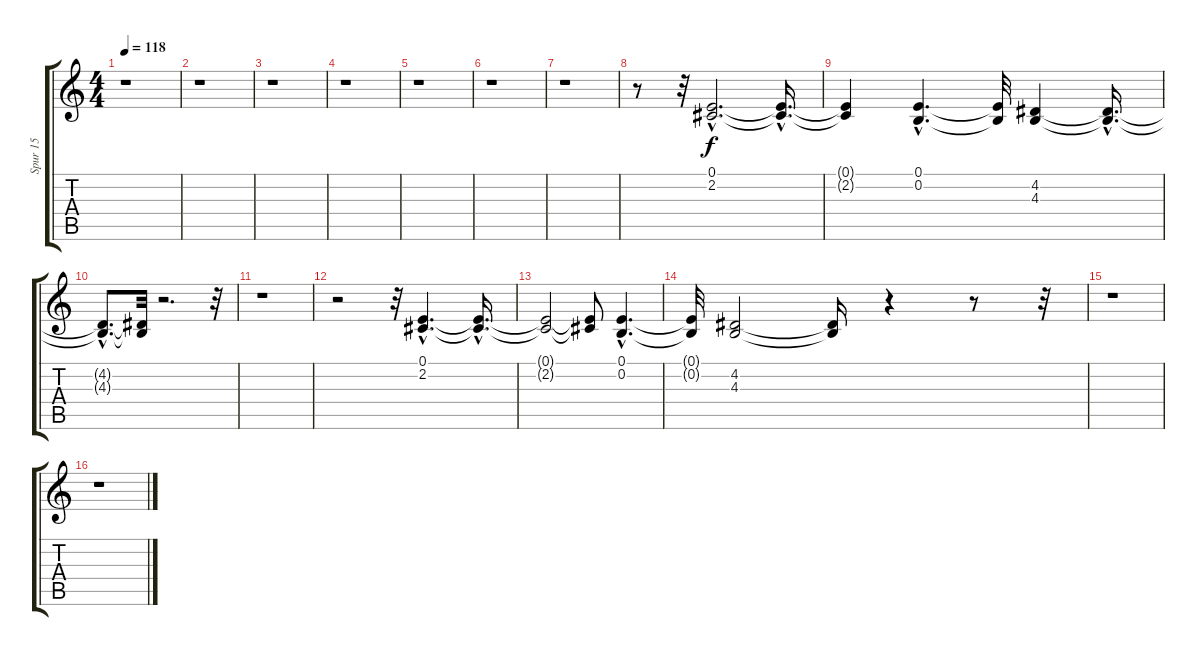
\track ("Spur 15" "Spur 15") {instrument acousticgrandpiano}
\staff {score tabs}
\tuning (E4 B3 G3 D3 A2 E2) {hide}
\ts (4 4)
\tempo 118
\clef g2
\ks c
r.1{dy f} |
r.1 |
r.1 |
r.1 |
r.1 |
r.1 |
r.1 |
r.8 r.32 (0.1{hac} 2.2{hac}).2{d instrument acousticgrandpiano} (0.1{hac t} 2.2{hac t}).16{d} |
(0.1{t} 2.2{t}).4 (0.1{hac} 0.2{hac}).4{d} (0.1{t} 0.2{t}).32 (4.2 4.3).4 (4.2{hac t} 4.3{hac t}).16{d} |
(4.2{hac t} 4.3{hac t}).8{d} (4.2{t} 4.3{t}).32 r.2{d} r.32 |
r.1 |
r.2 r.32 (0.1{hac} 2.2{hac}).4{d} (0.1{hac t} 2.2{hac t}).16{d} |
(0.1{t} 2.2{t}).2 (0.1{t} 2.2{t}).8 (0.1{hac} 0.2{hac}).4{d} |
(0.1{t} 0.2{t}).32 (4.2 4.3).2 (4.2{t} 4.3{t}).16 r.4 r.8 r.32 |
r.1 |
r.1
